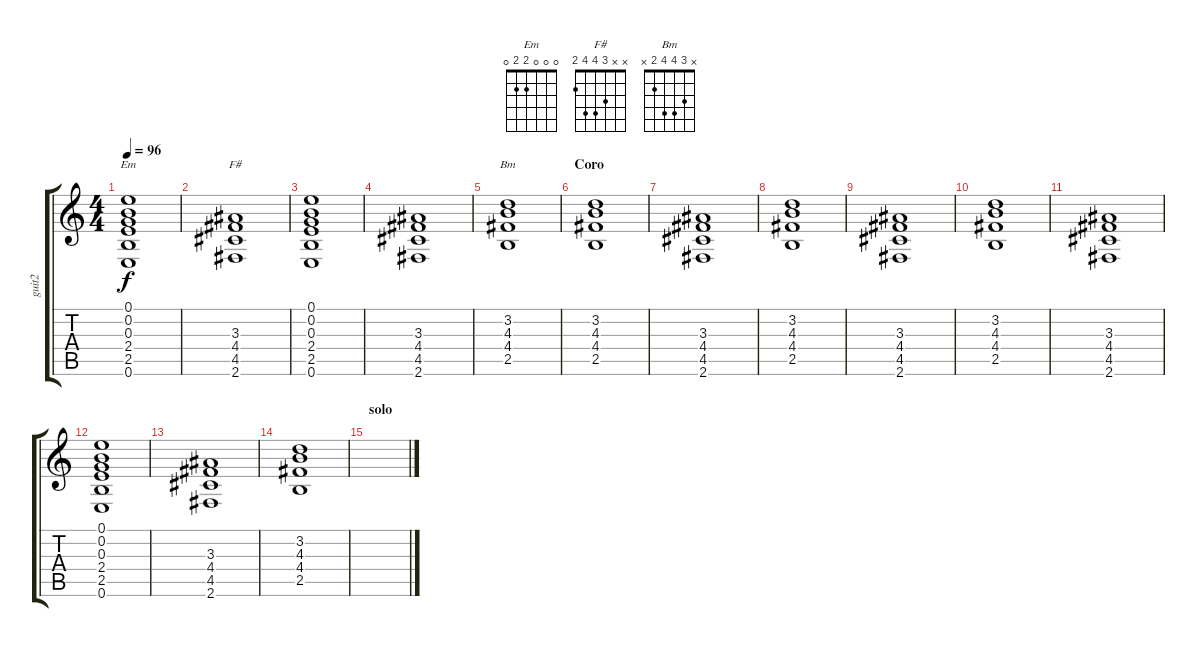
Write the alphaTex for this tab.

\track ("guit2" "guit2") {instrument acousticguitarsteel}
\staff {score tabs}
\tuning (E4 B3 G3 D3 A2 E2) {hide}
\chord ("Em" 0 0 0 2 2 0)
\chord ("F#" x x 3 4 4 2)
\chord ("Bm" x 3 4 4 2 x)
\ts (4 4)
\tempo 96
\clef g2
\ks c
(0.1 0.2 0.3 2.4 2.5 0.6).1{ch "Em" dy f} |
(3.3 4.4 4.5 2.6).1{ch "F#"} |
(0.1 0.2 0.3 2.4 2.5 0.6).1 |
(3.3 4.4 4.5 2.6).1 |
(3.2 4.3 4.4 2.5).1{ch "Bm"} |
\section ("" "Coro")
(3.2 4.3 4.4 2.5).1 |
(3.3 4.4 4.5 2.6).1 |
(3.2 4.3 4.4 2.5).1 |
(3.3 4.4 4.5 2.6).1 |
(3.2 4.3 4.4 2.5).1 |
(3.3 4.4 4.5 2.6).1 |
(0.1 0.2 0.3 2.4 2.5 0.6).1 |
(3.3 4.4 4.5 2.6).1 |
(3.2 4.3 4.4 2.5).1 |
\section ("" "solo")
